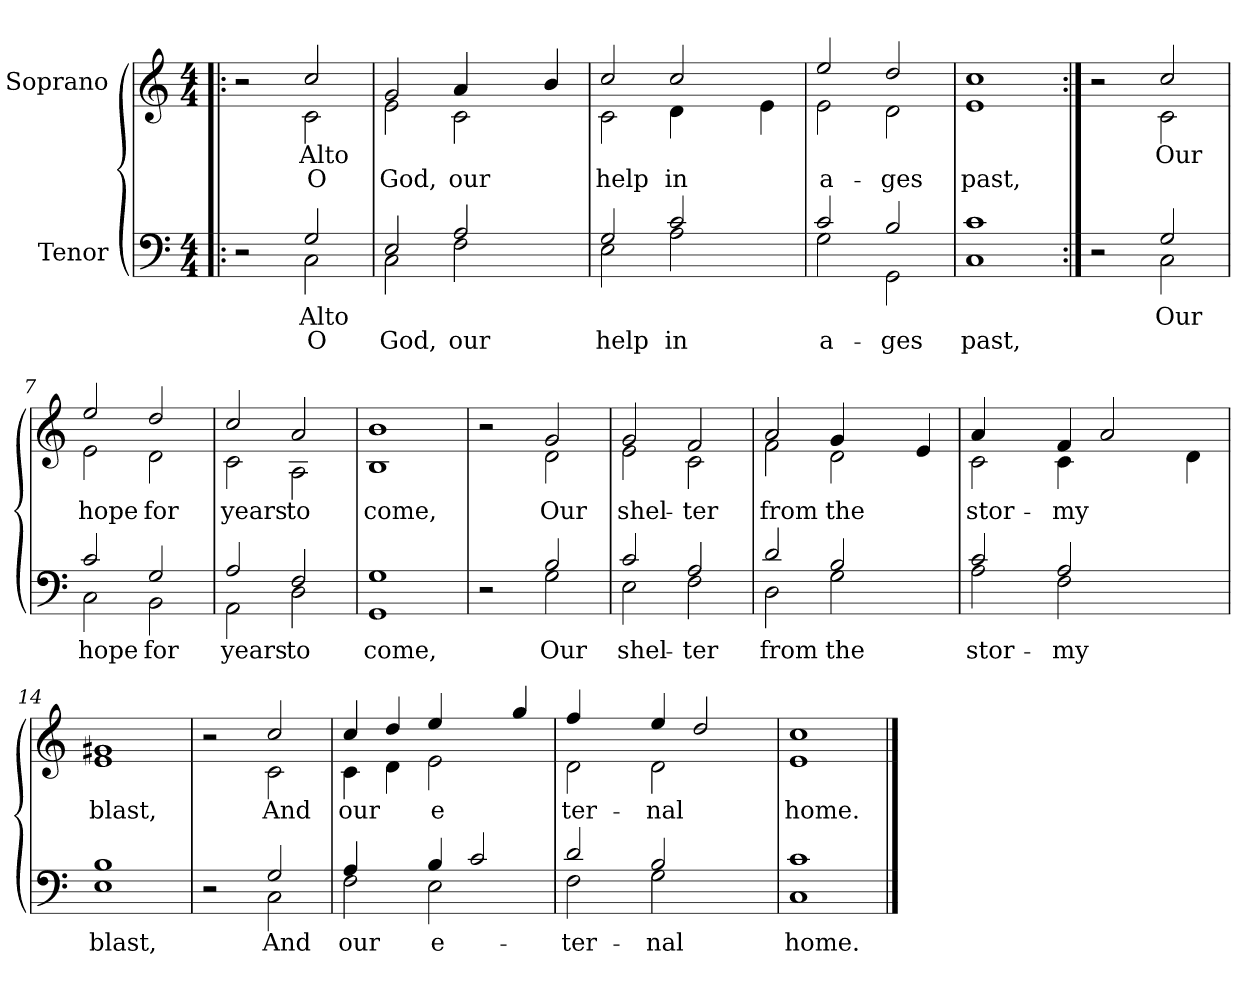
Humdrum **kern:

**kern	**text	**text	**kern	**text	**text
*part2	*part2	*part2	*part1	*part1	*part1
*staff2	*staff2	*staff2	*staff1	*staff1	*staff1
*I"Tenor	*	*	*I"Soprano	*	*
!!LO:PB:g=z
*stria5	*	*	*stria5	*	*
*clefF4	*	*	*clefG2	*	*
*k[]	*	*	*k[]	*	*
*C:	*	*	*C:	*	*
*M4/4	*	*	*M4/4	*	*
=1!|:	=1!|:	=1!|:	=1!|:	=1!|:	=1!|:
*^	*	*	*^	*	*
2r	2ryy	.	.	2r	2ryy	.	.
!	!	!LO:LY:a:rj	!LO:LY:a:rj	!	!	!LO:LY:b:rj	!LO:LY:b:rj
2G/	2C\	Alto-	-O	2cc/	2c\	Alto-	-O
=2	=2	=2	=2	=2	=2	=2	=2
!	!	!LO:LY:a:rj	!LO:LY:a:rj	!	!	!LO:LY:b:rj	!LO:LY:b:rj
2E/	2C\	-	-God,	2g/	2e\	-	-God,
!	!	!LO:LY:a:rj	!LO:LY:a:rj	!	!	!LO:LY:b:rj	!LO:LY:b:rj
2A/	2F\	-	-our	2c\	4a/	-	-our
.	.	.	.	.	2ryy	.	.
!	!	!	!	!	!	!LO:LY:b:rj	!LO:LY:b:rj
4ryy	4ryy	.	.	4b/	.	-	-
=3	=3	=3	=3	=3	=3	=3	=3
!	!	!LO:LY:a:rj	!LO:LY:a:rj	!	!	!LO:LY:b:rj	!LO:LY:b:rj
2G/	2E\	-	-help	2cc/	2c\	-	-help
!	!	!LO:LY:a:rj	!LO:LY:a:rj	!	!	!LO:LY:b:rj	!LO:LY:b:rj
2c/	2A\	-	-in	2cc/	4d\	-	-in
.	.	.	.	.	2ryy	.	.
!	!	!	!	!	!	!LO:LY:b:rj	!LO:LY:b:rj
4ryy	4ryy	.	.	4e\	.	-	-
=4	=4	=4	=4	=4	=4	=4	=4
!	!	!LO:LY:a:rj	!LO:LY:a:rj	!	!	!LO:LY:b:rj	!LO:LY:b:rj
2c/	2G\	-	-a-	2ee/	2e\	-	-a-
!	!	!LO:LY:a:rj	!LO:LY:a:rj	!	!	!LO:LY:b:rj	!LO:LY:b:rj
2B/	2GG\	--	-ges	2dd/	2d\	--	-ges
=5	=5	=5	=5	=5	=5	=5	=5
!	!	!LO:LY:a:rj	!LO:LY:a:rj	!	!	!LO:LY:b:rj	!LO:LY:b:rj
*v	*v	*	*	*	*	*	*
*	*	*	*v	*v	*	*
1c 1C	-	-past,	1cc 1e	-	-past,
!!LO:LB:g=z
=6:|!	=6:|!	=6:|!	=6:|!	=6:|!	=6:|!
*^	*	*	*^	*	*
2r	2ryy	.	.	2r	2ryy	.	.
!	!	!LO:LY:a:rj	!	!	!	!LO:LY:b:rj	!
2G/	2C\	Our	.	2cc/	2c\	Our	.
=7	=7	=7	=7	=7	=7	=7	=7
!	!	!LO:LY:a:rj	!	!	!	!LO:LY:b:rj	!
2c/	2C\	hope	.	2ee/	2e\	hope	.
!	!	!LO:LY:a:rj	!	!	!	!LO:LY:b:rj	!
2G/	2BB\	for	.	2dd/	2d\	for	.
=8	=8	=8	=8	=8	=8	=8	=8
!	!	!LO:LY:a:rj	!	!	!	!LO:LY:b:rj	!
2A/	2AA\	years	.	2cc/	2c\	years	.
!	!	!LO:LY:a:rj	!	!	!	!LO:LY:b:rj	!
2F/	2D\	to	.	2a/	2A\	to	.
=9	=9	=9	=9	=9	=9	=9	=9
!	!	!LO:LY:a:rj	!	!	!	!LO:LY:b:rj	!
*v	*v	*	*	*	*	*	*
*	*	*	*v	*v	*	*
1G 1GG	come,	.	1b 1B	come,	.
=10	=10	=10	=10	=10	=10
*^	*	*	*^	*	*
2r	2ryy	.	.	2r	2ryy	.	.
!	!	!LO:LY:a:rj	!	!	!	!LO:LY:b:rj	!
2B/	2G\	Our	.	2g/	2d\	Our	.
=11	=11	=11	=11	=11	=11	=11	=11
!	!	!LO:LY:a:rj	!	!	!	!LO:LY:b:rj	!
2c/	2E\	shel-	.	2g/	2e\	shel-	.
!	!	!LO:LY:a:rj	!	!	!	!LO:LY:b:rj	!
2A/	2F\	-ter	.	2f/	2c\	-ter	.
=12	=12	=12	=12	=12	=12	=12	=12
!	!	!LO:LY:a:rj	!	!	!	!LO:LY:b:rj	!
2d/	2D\	from	.	2a/	2f\	from	.
!	!	!LO:LY:a:rj	!	!	!	!LO:LY:b:rj	!
2B/	2G\	the	.	2d\	4g/	the	.
.	.	.	.	.	2ryy	.	.
!	!	!	!	!	!	!LO:LY:b:rj	!
4ryy	4ryy	.	.	4e/	.	.	.
!!LO:LB:g=z	!!
=13	=13	=13	=13	=13	=13	=13	=13
!	!	!LO:LY:a:rj	!	!	!	!LO:LY:b:rj	!
2c/	2A\	stor-	.	2c\	4a/	stor-	.
.	.	.	.	.	4ryy	.	.
!	!	!LO:LY:a:rj	!	!	!	!LO:LY:b:rj	!
!	!	!	!	!	!	!LO:LY:b:rj	!
2A/	2F\	-my	.	4f/	4c\	-my	.
.	.	.	.	2a/	2.ryy	.	.
2ryy	2ryy	.	.	.	.	.	.
!	!	!	!	!	!	!LO:LY:b:rj	!
.	.	.	.	4d\	.	.	.
*v	*v	*	*	*	*	*	*
*	*	*	*v	*v	*	*
=14	=14	=14	=14	=14	=14
!	!LO:LY:a:rj	!	!	!LO:LY:b:rj	!
1B 1E	blast,	.	1g#X 1e	blast,	.
=15	=15	=15	=15	=15	=15
*^	*	*	*^	*	*
2r	2ryy	.	.	2r	2ryy	.	.
!	!	!LO:LY:a:rj	!	!	!	!LO:LY:b:rj	!
2G/	2C\	And	.	2cc/	2c\	And	.
=16	=16	=16	=16	=16	=16	=16	=16
!	!	!LO:LY:a:rj	!	!	!	!LO:LY:b:rj	!
2F\	4A/	our	.	4cc/	4c\	our	.
!	!	!	!	!	!	!LO:LY:b:rj	!
.	4ryy	.	.	4dd/	4d\	.	.
!	!	!LO:LY:a:rj	!	!	!	!	!
!	!	!LO:LY:a:rj	!	!	!	!LO:LY:b:rj	!
4B/	2E\	e-	.	2e\	4ee/	e-	.
2c/	.	.	.	.	2ryy	.	.
!	!	!	!	!	!	!LO:LY:b:rj	!
.	4ryy	.	.	4gg/	.	--	.
=17	=17	=17	=17	=17	=17	=17	=17
!	!	!LO:LY:a:rj	!	!	!	!LO:LY:b:rj	!
2d/	2F\	-ter-	.	2d\	4ff/	-ter-	.
.	.	.	.	.	4ryy	.	.
!	!	!LO:LY:a:rj	!	!	!	!LO:LY:b:rj	!
!	!	!	!	!	!	!LO:LY:b:rj	!
2B/	2G\	-nal	.	4ee/	2d\	-nal	.
.	.	.	.	2dd/	.	.	.
4ryy	4ryy	.	.	.	4ryy	.	.
=18	=18	=18	=18	=18	=18	=18	=18
!	!	!LO:LY:a:rj	!	!	!	!LO:LY:b:rj	!
*v	*v	*	*	*	*	*	*
*	*	*	*v	*v	*	*
1c 1C	home.	.	1cc 1e	home.	.
==	==	==	==	==	==
*-	*-	*-	*-	*-	*-
